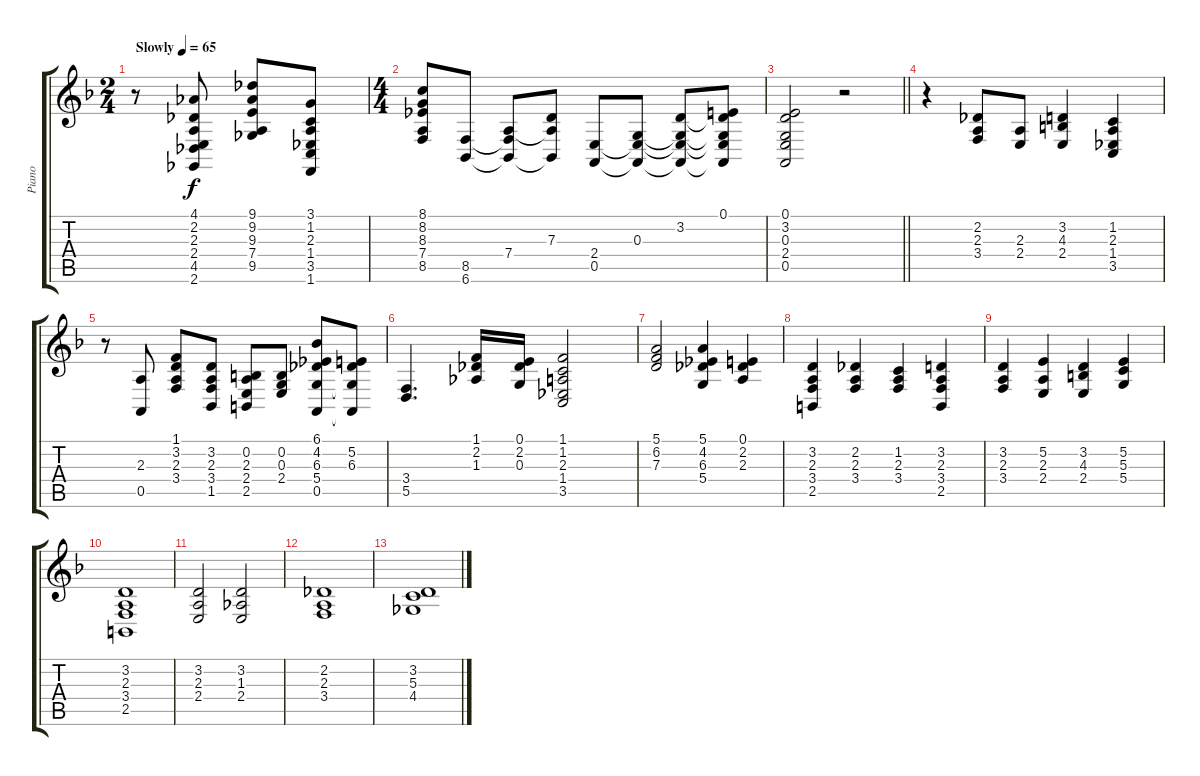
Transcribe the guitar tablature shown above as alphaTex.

\track ("Piano" "Piano") {instrument honkytonkpiano}
\staff {score tabs}
\tuning (E4 B3 G3 D3 A2 E2) {hide}
\ts (2 4)
\tempo (65 "Slowly")
\clef g2
\ks f
r.8{dy f instrument honkytonkpiano} (4.1 2.2 2.3 2.4 4.5 2.6).8 (9.1 9.2 9.3 7.4 9.5).8 (3.1 1.2 2.3 1.4 3.5 1.6).8 |
\ts (4 4)
(8.1 8.2 8.3 7.4 8.5).8 (8.5 6.6).8 (7.4 8.5{t} 6.6{t}).8 (7.3 7.4{t} 6.6{t}).8 (2.4 0.5).8 (0.3 2.4{t} 0.5{t}).8 (3.2 0.3{t} 2.4{t} 0.5{t}).8 (0.1 3.2{t} 0.3{t} 2.4{t} 0.5{t}).8 |
\barLineRight lightlight
(0.1 3.2 0.3 2.4 0.5).2 r.2 |
r.4 (2.2 2.3 3.4).8 (2.3 2.4).8 (3.2 4.3 2.4).4 (1.2 2.3 1.4 3.5).4 |
r.8 (2.3 0.5).8 (1.1 3.2 2.3 3.4).8 (3.2 2.3 3.4 1.5).8 (0.2 2.3 2.4 2.5).8 (0.2 0.3 2.4).8 (6.1 4.2 6.3 5.4 0.5).8 (5.2 6.3 5.4{t} 0.5{t}).8 |
(3.4 5.5).4{d} (1.1 2.2 1.3).16 (0.1 2.2 0.3).16 (1.1 1.2 2.3 1.4 3.5).2 |
(5.1 6.2 7.3).2 (5.1 4.2 6.3 5.4).4 (0.1 2.2 2.3).4 |
(3.2 2.3 3.4 2.5).4 (2.2 2.3 3.4).4 (1.2 2.3 3.4).4 (3.2 2.3 3.4 2.5).4 |
(3.2 2.3 3.4).4 (5.2 2.3 2.4).4 (3.2 4.3 2.4).4 (5.2 5.3 5.4).4 |
(3.2 2.3 3.4 2.5).1 |
(3.2 2.3 2.4).2 (3.2 1.3 2.4).2 |
(2.2 2.3 3.4).1 |
(3.2 5.3 4.4).1
